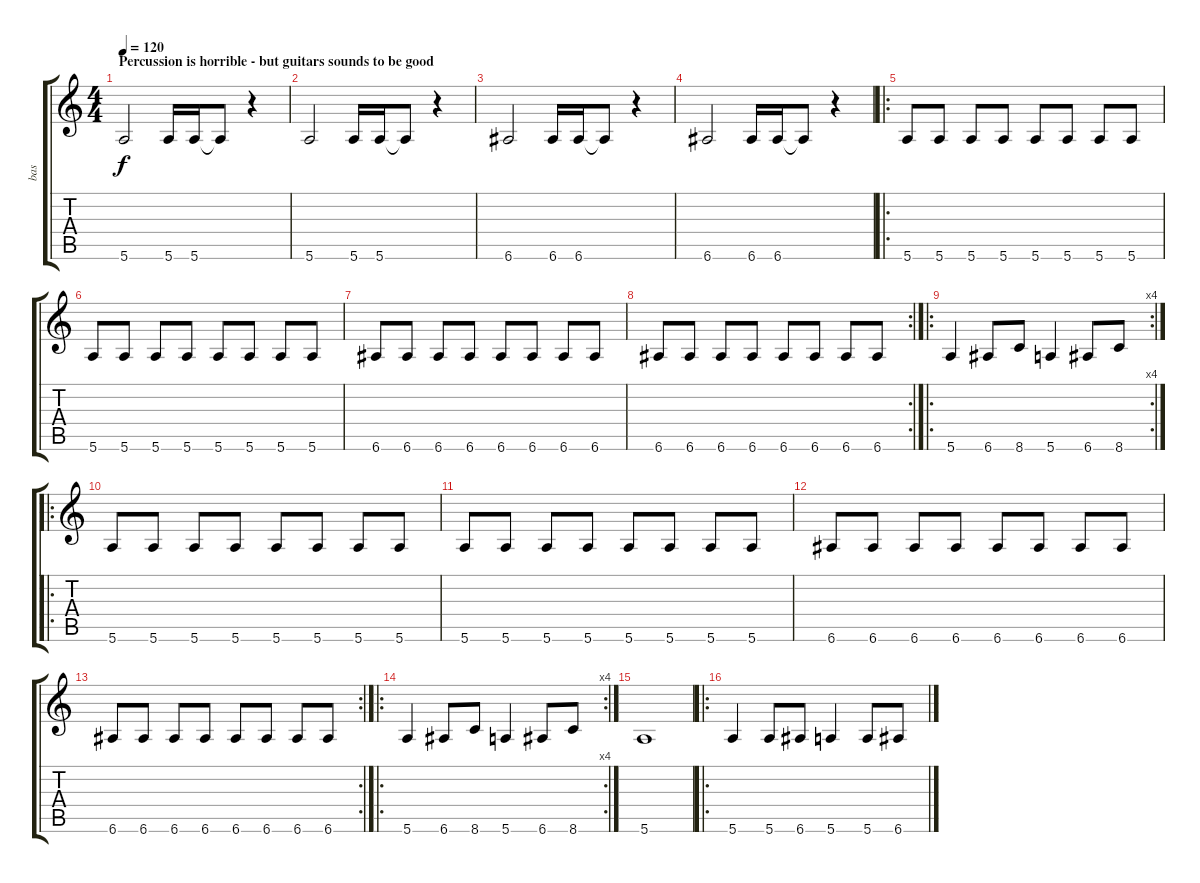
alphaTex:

\track ("bas" "bas") {instrument overdrivenguitar}
\staff {score tabs}
\tuning (E4 B3 G3 D3 A2 E2) {hide}
\ts (4 4)
\section ("" "Percussion is horrible - but guitars sounds to be good")
\tempo 120
\clef g2
\ks c
5.6.2{dy f instrument overdrivenguitar} 5.6.16 5.6.16 5.6{t}.8 r.4 |
5.6.2 5.6.16 5.6.16 5.6{t}.8 r.4 |
6.6.2 6.6.16 6.6.16 6.6{t}.8 r.4 |
6.6.2 6.6.16 6.6.16 6.6{t}.8 r.4 |
\ro
5.6.8 5.6.8 5.6.8 5.6.8 5.6.8 5.6.8 5.6.8 5.6.8 |
5.6.8 5.6.8 5.6.8 5.6.8 5.6.8 5.6.8 5.6.8 5.6.8 |
6.6.8 6.6.8 6.6.8 6.6.8 6.6.8 6.6.8 6.6.8 6.6.8 |
\rc 2
6.6.8 6.6.8 6.6.8 6.6.8 6.6.8 6.6.8 6.6.8 6.6.8 |
\ro
\rc 4
5.6.4 6.6.8 8.6.8 5.6.4 6.6.8 8.6.8 |
\ro
5.6.8 5.6.8 5.6.8 5.6.8 5.6.8 5.6.8 5.6.8 5.6.8 |
5.6.8 5.6.8 5.6.8 5.6.8 5.6.8 5.6.8 5.6.8 5.6.8 |
6.6.8 6.6.8 6.6.8 6.6.8 6.6.8 6.6.8 6.6.8 6.6.8 |
\rc 2
6.6.8 6.6.8 6.6.8 6.6.8 6.6.8 6.6.8 6.6.8 6.6.8 |
\ro
\rc 4
5.6.4 6.6.8 8.6.8 5.6.4 6.6.8 8.6.8 |
5.6.1 |
\ro
5.6.4 5.6.8 6.6.8 5.6.4 5.6.8 6.6.8
